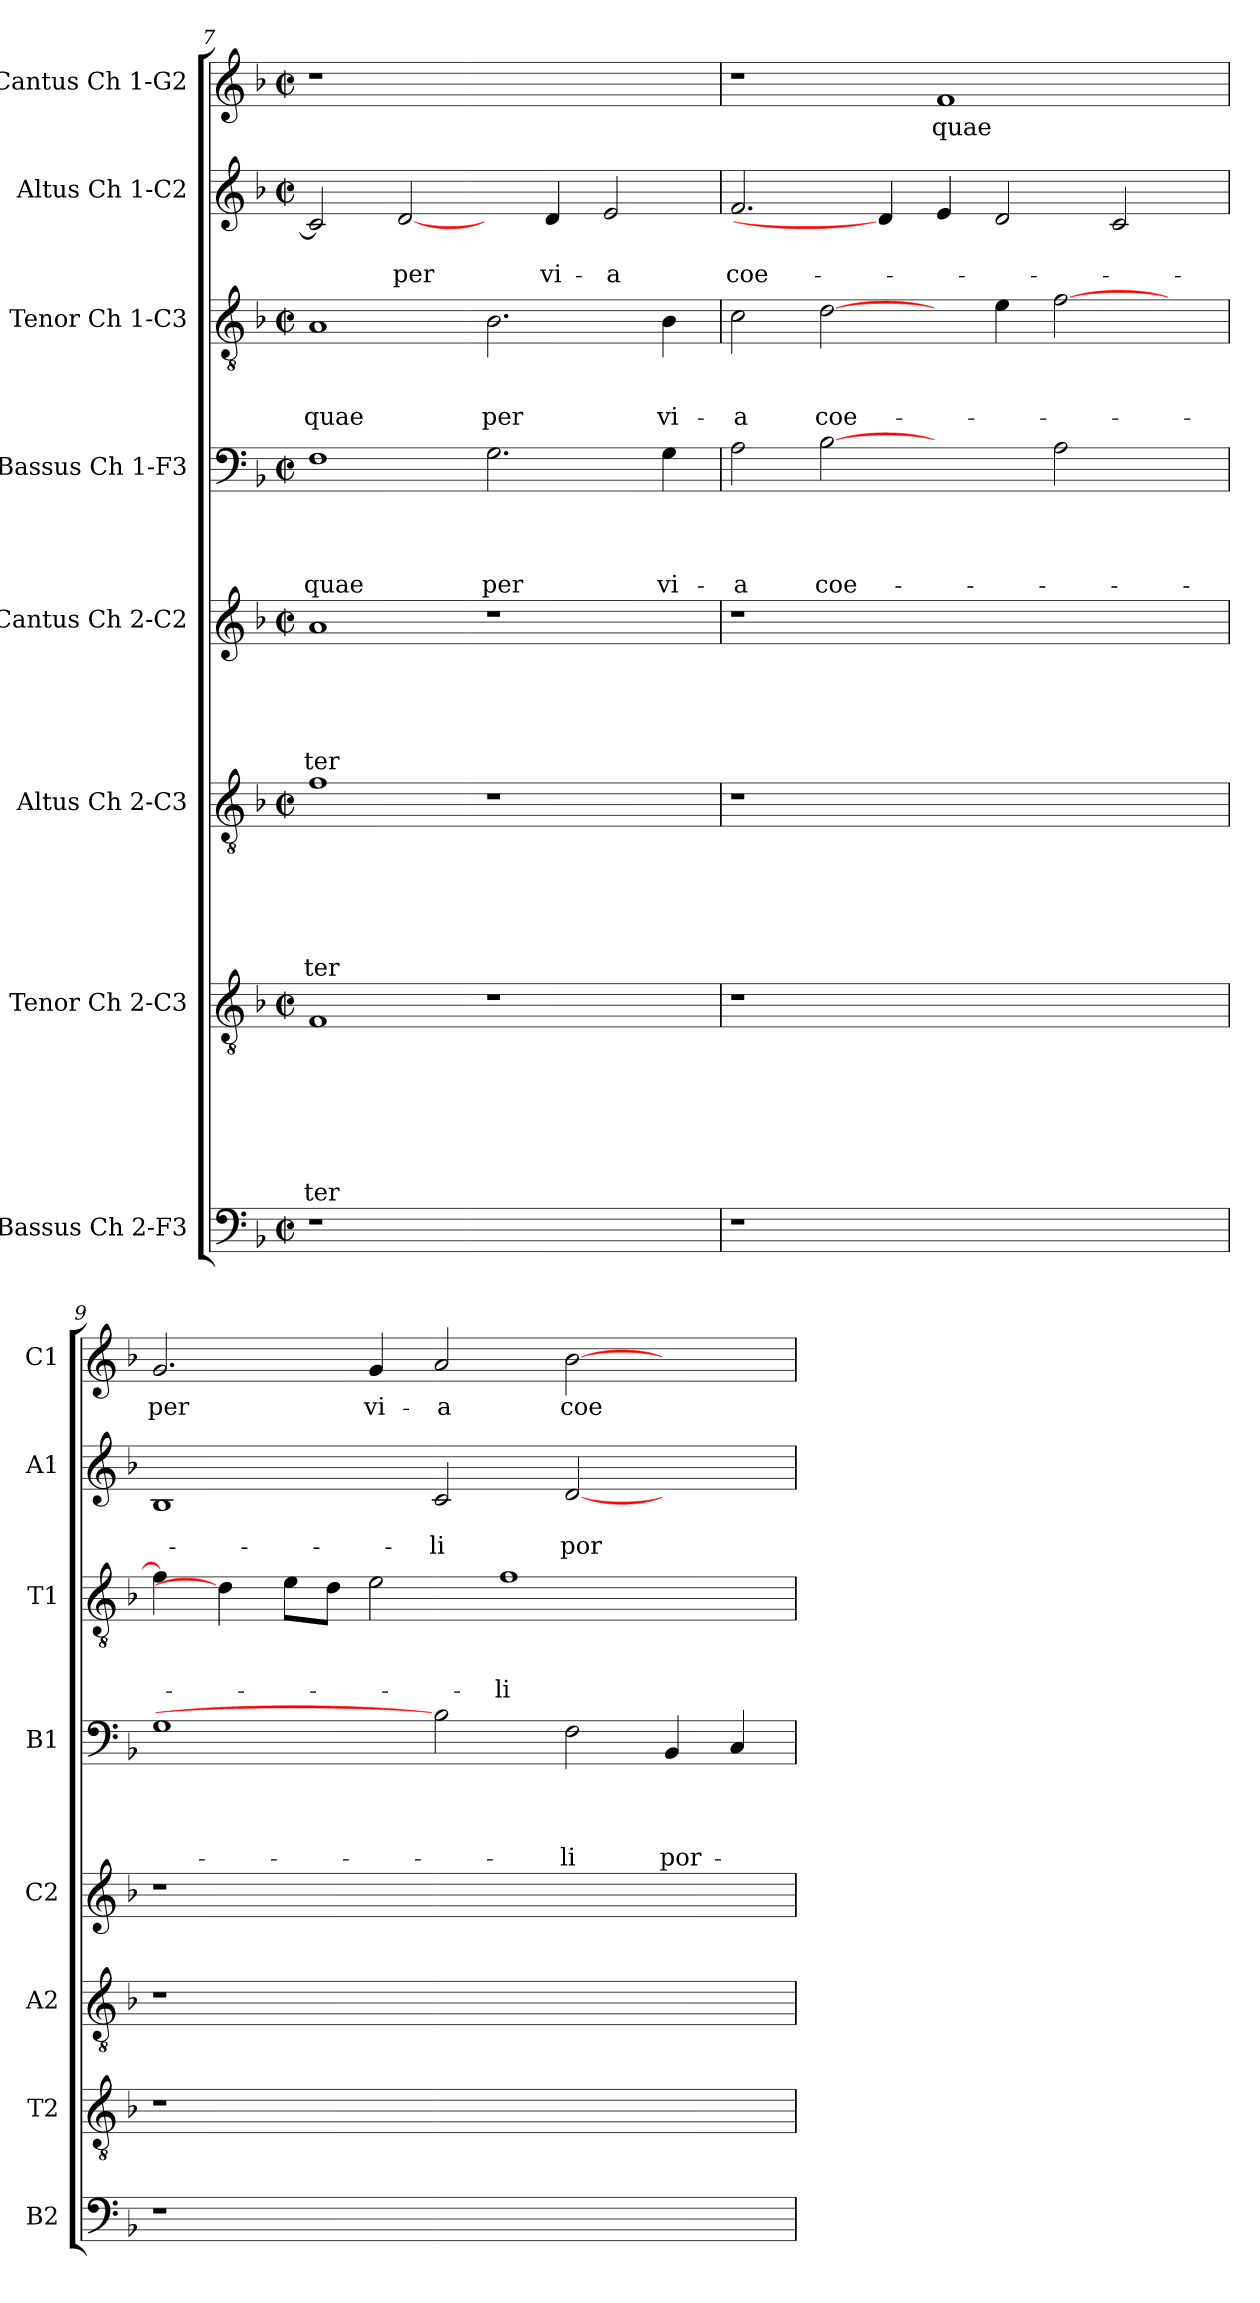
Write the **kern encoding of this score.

**kern	**kern	**text	**text	**text	**text	**text	**text	**text	**kern	**text	**text	**text	**text	**text	**text	**kern	**text	**text	**text	**text	**text	**kern	**text	**text	**text	**text	**kern	**text	**text	**text	**kern	**text	**text	**kern	**text
*part8	*part7	*part7	*part7	*part7	*part7	*part7	*part7	*part7	*part6	*part6	*part6	*part6	*part6	*part6	*part6	*part5	*part5	*part5	*part5	*part5	*part5	*part4	*part4	*part4	*part4	*part4	*part3	*part3	*part3	*part3	*part2	*part2	*part2	*part1	*part1
*staff8	*staff7	*staff7	*staff7	*staff7	*staff7	*staff7	*staff7	*staff7	*staff6	*staff6	*staff6	*staff6	*staff6	*staff6	*staff6	*staff5	*staff5	*staff5	*staff5	*staff5	*staff5	*staff4	*staff4	*staff4	*staff4	*staff4	*staff3	*staff3	*staff3	*staff3	*staff2	*staff2	*staff2	*staff1	*staff1
*I"Bassus Ch 2-F3	*I"Tenor Ch 2-C3	*	*	*	*	*	*	*	*I"Altus Ch 2-C3	*	*	*	*	*	*	*I"Cantus Ch 2-C2	*	*	*	*	*	*I"Bassus Ch 1-F3	*	*	*	*	*I"Tenor Ch 1-C3	*	*	*	*I"Altus Ch 1-C2	*	*	*I"Cantus Ch 1-G2	*
*I'B2	*I'T2	*	*	*	*	*	*	*	*I'A2	*	*	*	*	*	*	*I'C2	*	*	*	*	*	*I'B1	*	*	*	*	*I'T1	*	*	*	*I'A1	*	*	*I'C1	*
*clefF4	*clefGv2	*	*	*	*	*	*	*	*clefGv2	*	*	*	*	*	*	*clefG2	*	*	*	*	*	*clefF4	*	*	*	*	*clefGv2	*	*	*	*clefG2	*	*	*clefG2	*
*k[b-]	*k[b-]	*	*	*	*	*	*	*	*k[b-]	*	*	*	*	*	*	*k[b-]	*	*	*	*	*	*k[b-]	*	*	*	*	*k[b-]	*	*	*	*k[b-]	*	*	*k[b-]	*
*F:	*F:	*	*	*	*	*	*	*	*F:	*	*	*	*	*	*	*F:	*	*	*	*	*	*F:	*	*	*	*	*F:	*	*	*	*F:	*	*	*F:	*
*M2/2	*M2/2	*	*	*	*	*	*	*	*M2/2	*	*	*	*	*	*	*M2/2	*	*	*	*	*	*M2/2	*	*	*	*	*M2/2	*	*	*	*M2/2	*	*	*M2/2	*
*met(c|)	*met(c|)	*	*	*	*	*	*	*	*met(c|)	*	*	*	*	*	*	*met(c|)	*	*	*	*	*	*met(c|)	*	*	*	*	*met(c|)	*	*	*	*met(c|)	*	*	*met(c|)	*
=7	=7	=7	=7	=7	=7	=7	=7	=7	=7	=7	=7	=7	=7	=7	=7	=7	=7	=7	=7	=7	=7	=7	=7	=7	=7	=7	=7	=7	=7	=7	=7	=7	=7	=7	=7
1r	1F	.	.	.	.	.	.	-ter	1f	.	.	.	.	.	-ter	1a	.	.	.	.	-ter	1F	.	.	.	quae	1A	.	.	quae	2c/]	.	.	1r	.
.	.	.	.	.	.	.	.	.	.	.	.	.	.	.	.	.	.	.	.	.	.	.	.	.	.	.	.	.	.	.	[2d/	.	per	.	.
1ryy	1r	.	.	.	.	.	.	.	1r	.	.	.	.	.	.	1r	.	.	.	.	.	2.G\	.	.	.	per	2.B-\	.	.	per	4ryy	.	.	1ryy	.
.	.	.	.	.	.	.	.	.	.	.	.	.	.	.	.	.	.	.	.	.	.	.	.	.	.	.	.	.	.	.	4d/	.	vi-	.	.
.	.	.	.	.	.	.	.	.	.	.	.	.	.	.	.	.	.	.	.	.	.	.	.	.	.	.	.	.	.	.	2e/	.	-a	.	.
.	.	.	.	.	.	.	.	.	.	.	.	.	.	.	.	.	.	.	.	.	.	4G\	.	.	.	vi-	4B-\	.	.	vi-	.	.	.	.	.
=8	=8	=8	=8	=8	=8	=8	=8	=8	=8	=8	=8	=8	=8	=8	=8	=8	=8	=8	=8	=8	=8	=8	=8	=8	=8	=8	=8	=8	=8	=8	=8	=8	=8	=8	=8
1r	1r	.	.	.	.	.	.	.	1r	.	.	.	.	.	.	1r	.	.	.	.	.	2A\	.	.	.	-a	2c\	.	.	-a	2.f/	.	coe-	1r	.
.	.	.	.	.	.	.	.	.	.	.	.	.	.	.	.	.	.	.	.	.	.	[2B-	.	.	.	coe-	[2d\	.	.	coe-	.	.	.	.	.
.	.	.	.	.	.	.	.	.	.	.	.	.	.	.	.	.	.	.	.	.	.	.	.	.	.	.	.	.	.	.	4d/]	.	.	.	.
1ryy	1ryy	.	.	.	.	.	.	.	1ryy	.	.	.	.	.	.	1ryy	.	.	.	.	.	2ryy	.	.	.	.	4ryy	.	.	.	4e/	.	.	1f	quae
.	.	.	.	.	.	.	.	.	.	.	.	.	.	.	.	.	.	.	.	.	.	.	.	.	.	.	4e\	.	.	.	2d/	.	.	.	.
.	.	.	.	.	.	.	.	.	.	.	.	.	.	.	.	.	.	.	.	.	.	2A\	.	.	.	.	[2f\	.	.	.	.	.	.	.	.
.	.	.	.	.	.	.	.	.	.	.	.	.	.	.	.	.	.	.	.	.	.	.	.	.	.	.	.	.	.	.	2c/	.	.	.	.
4ryy	4ryy	.	.	.	.	.	.	.	4ryy	.	.	.	.	.	.	4ryy	.	.	.	.	.	4ryy	.	.	.	.	4ryy	.	.	.	.	.	.	4ryy	.
=9	=9	=9	=9	=9	=9	=9	=9	=9	=9	=9	=9	=9	=9	=9	=9	=9	=9	=9	=9	=9	=9	=9	=9	=9	=9	=9	=9	=9	=9	=9	=9	=9	=9	=9	=9
1r	1r	.	.	.	.	.	.	.	1r	.	.	.	.	.	.	1r	.	.	.	.	.	1G	.	.	.	.	4f\]	.	.	.	1B-	.	.	2.g/	per
.	.	.	.	.	.	.	.	.	.	.	.	.	.	.	.	.	.	.	.	.	.	.	.	.	.	.	4d\]	.	.	.	.	.	.	.	.
.	.	.	.	.	.	.	.	.	.	.	.	.	.	.	.	.	.	.	.	.	.	.	.	.	.	.	8e\L	.	.	.	.	.	.	.	.
.	.	.	.	.	.	.	.	.	.	.	.	.	.	.	.	.	.	.	.	.	.	.	.	.	.	.	8d\J	.	.	.	.	.	.	.	.
.	.	.	.	.	.	.	.	.	.	.	.	.	.	.	.	.	.	.	.	.	.	.	.	.	.	.	2e\	.	.	.	.	.	.	4g/	vi-
1.ryy	1.ryy	.	.	.	.	.	.	.	1.ryy	.	.	.	.	.	.	1.ryy	.	.	.	.	.	2B-]	.	.	.	.	.	.	.	.	2c/	.	-li	2a/	-a
.	.	.	.	.	.	.	.	.	.	.	.	.	.	.	.	.	.	.	.	.	.	.	.	.	.	.	1f	.	.	-li	.	.	.	.	.
.	.	.	.	.	.	.	.	.	.	.	.	.	.	.	.	.	.	.	.	.	.	2F\	.	.	.	-li	.	.	.	.	[2d/	.	por-	[2b-\	coe-
.	.	.	.	.	.	.	.	.	.	.	.	.	.	.	.	.	.	.	.	.	.	4BB-/	.	.	.	por-	.	.	.	.	2ryy	.	.	2ryy	.
.	.	.	.	.	.	.	.	.	.	.	.	.	.	.	.	.	.	.	.	.	.	4C/	.	.	.	.	4ryy	.	.	.	.	.	.	.	.
=	=	=	=	=	=	=	=	=	=	=	=	=	=	=	=	=	=	=	=	=	=	=	=	=	=	=	=	=	=	=	=	=	=	=	=
*-	*-	*-	*-	*-	*-	*-	*-	*-	*-	*-	*-	*-	*-	*-	*-	*-	*-	*-	*-	*-	*-	*-	*-	*-	*-	*-	*-	*-	*-	*-	*-	*-	*-	*-	*-
